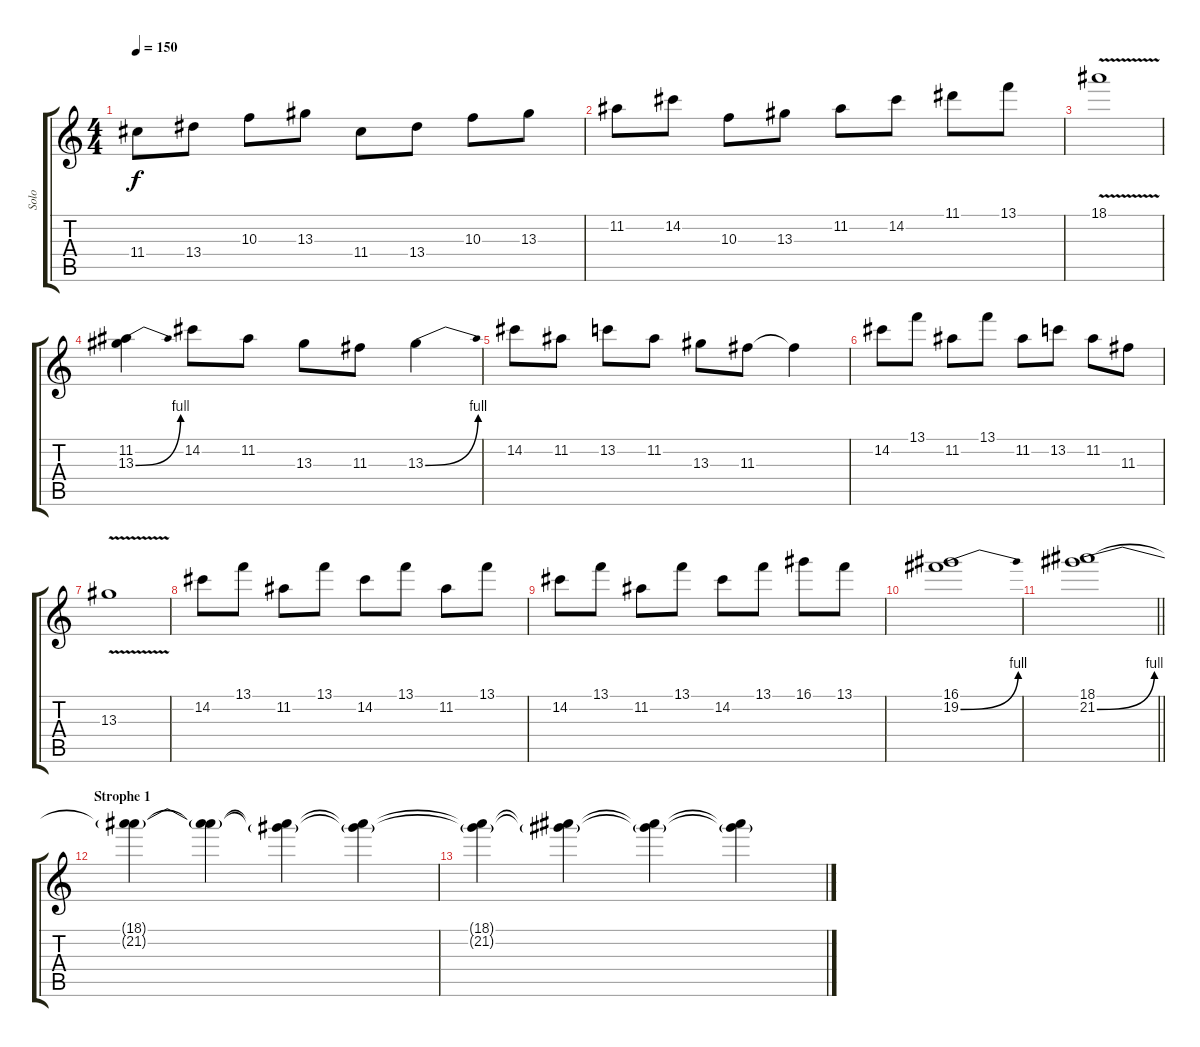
\track ("Solo" "Solo") {instrument distortionguitar}
\staff {score tabs}
\tuning (E4 B3 G3 D3 A2 E2) {hide}
\ts (4 4)
\tempo 150
\clef g2
\ks c
11.4.8{dy f} 13.4.8 10.3.8 13.3.8 11.4.8 13.4.8 10.3.8 13.3.8 |
11.2.8 14.2.8 10.3.8 13.3.8 11.2.8 14.2.8 11.1.8 13.1.8 |
18.1{v}.1 |
(11.2 13.3{be (bend 0 0 60 4)}).4 14.2.8 11.2.8 13.3.8 11.3.8 13.3{be (bend 0 0 60 4)}.4 |
14.2.8 11.2.8 13.2.8 11.2.8 13.3.8 11.3.8 11.3{t}.4 |
14.2.8 13.1.8 11.2.8 13.1.8 11.2.8 13.2.8 11.2.8 11.3.8 |
13.3{v}.1 |
14.2.8 13.1.8 11.2.8 13.1.8 14.2.8 13.1.8 11.2.8 13.1.8 |
14.2.8 13.1.8 11.2.8 13.1.8 14.2.8 13.1.8 16.1.8 13.1.8 |
(16.1 19.2{be (bend 0 0 60 4)}).1 |
\barLineRight lightlight
(18.1 21.2{be (bend 0 0 60 4)}).1 |
\section ("" "Strophe 1")
(18.1{t} 21.2{t}).4{volume 12} (18.1{t} 21.2{t}).4{volume 9} (18.1{t} 21.2{t}).4{volume 6} (18.1{t} 21.2{t}).4{volume 3} |
(18.1{t} 21.2{t}).4{volume 5} (18.1{t} 21.2{t}).4{volume 7} (18.1{t} 21.2{t}).4{volume 9} (18.1{t} 21.2{t}).4{volume 12}
